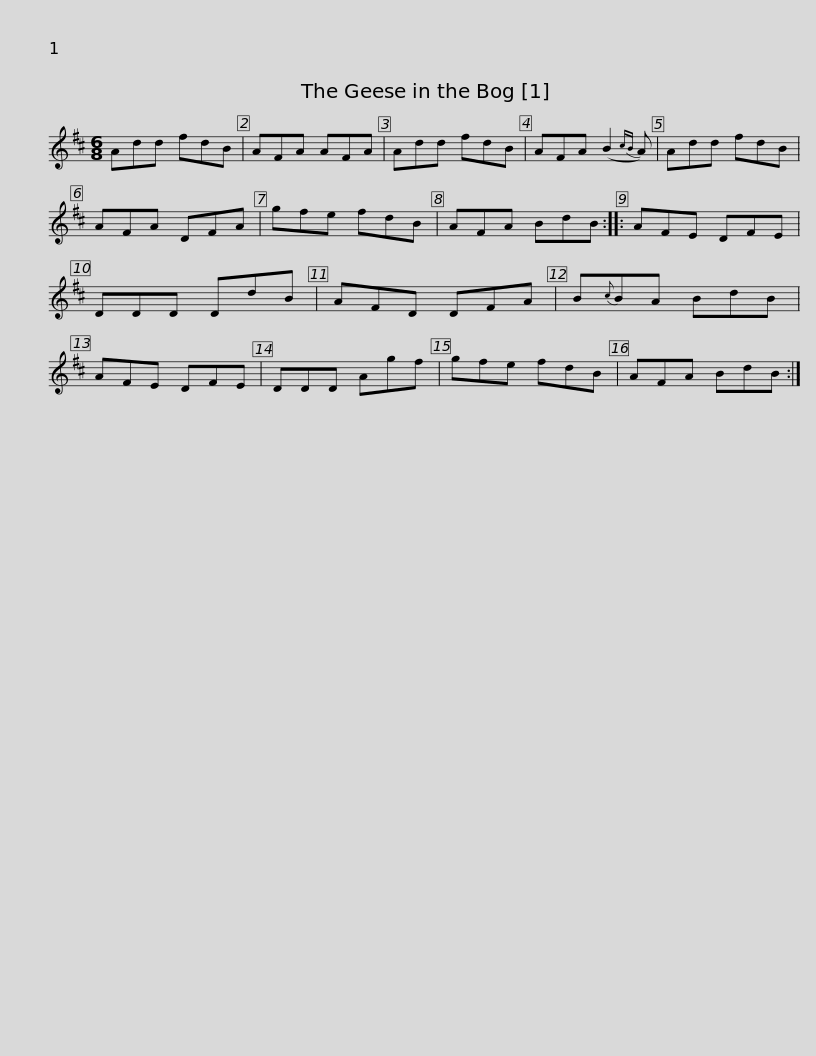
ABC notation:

X:1
L:1/8
M:6/8
I:linebreak $
K:D
V:1 treble
V:1
 Add fdB | AFA AFA | Add fdB | AFA (B2{cB} A) | Add fdB | %5
 AFA DFA | gfe fdB |$ AFA BdB :: AFE DFE | DDD DdB | %10
 AFD DFA | B{c}BA BdB | AFE DFE | DDD Agf |$ gfe fdB | %15
 AFA BdB :| %16
